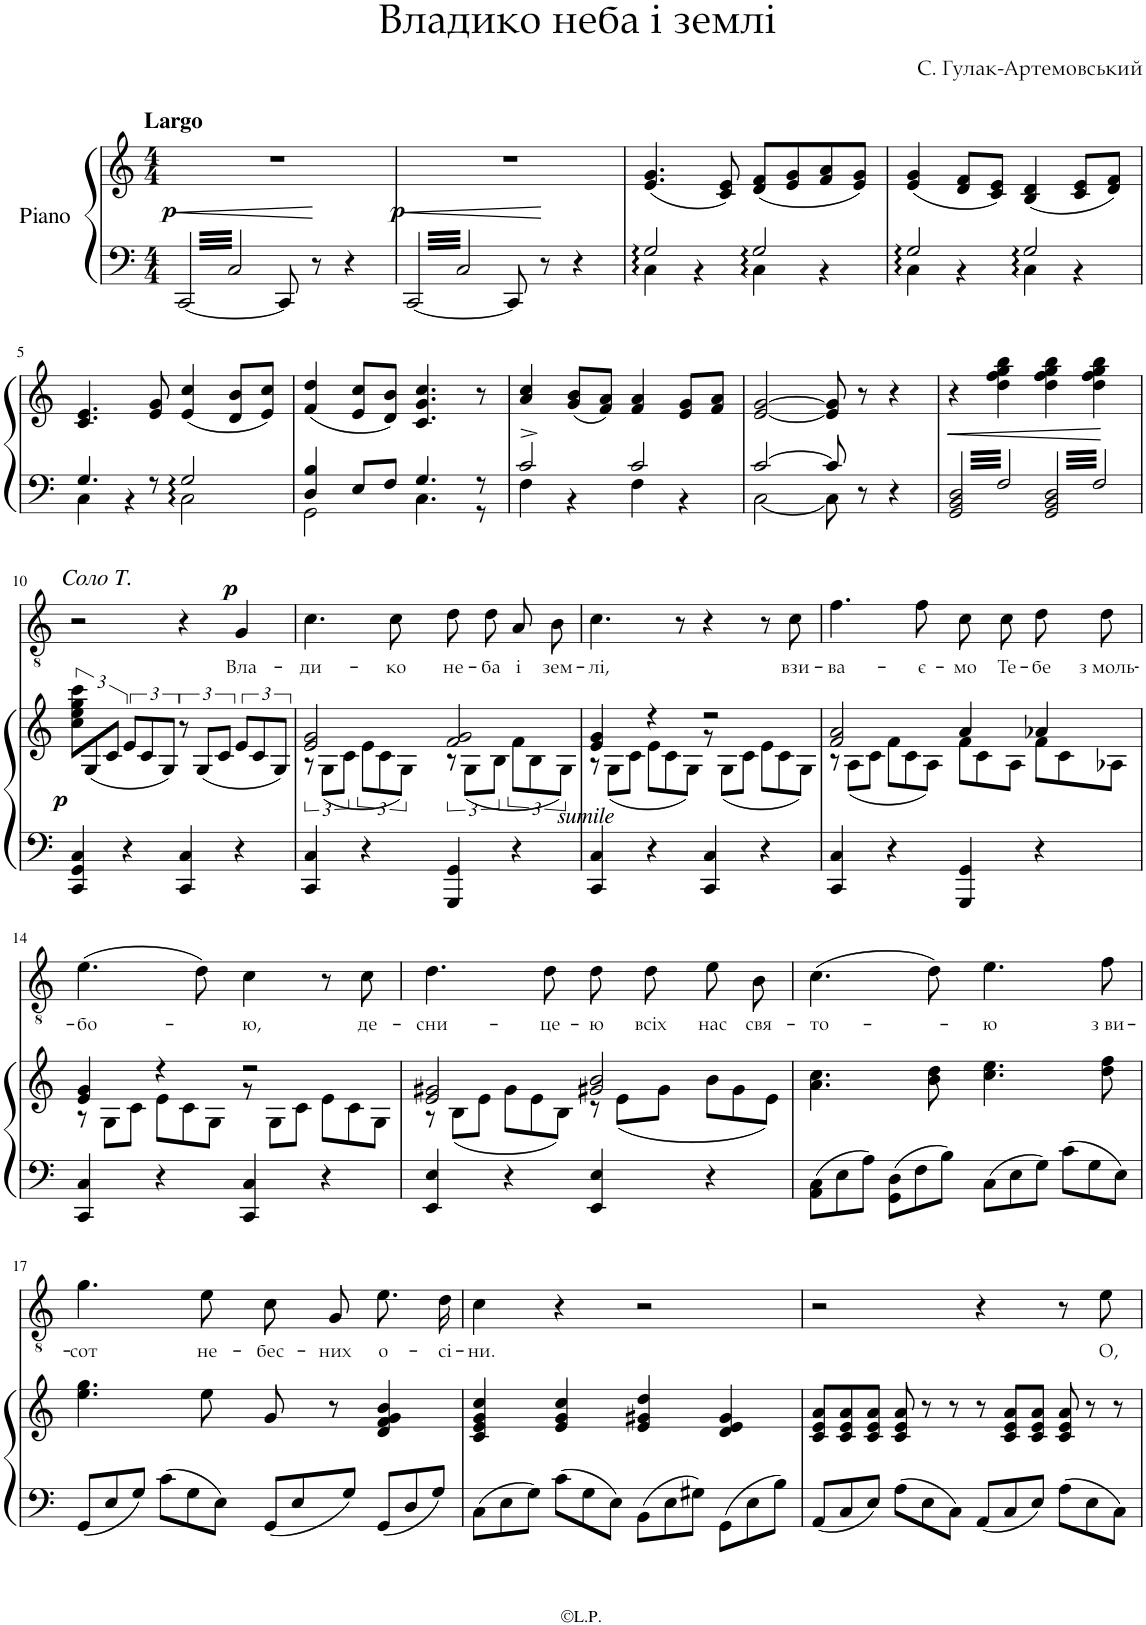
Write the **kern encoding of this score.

**kern	**kern	**dynam	**kern	**kern	**kern	**text	**dynam
*part4	*part4	*part4	*part3	*part2	*part1	*part1	*part1
*staff5	*staff4	*staff4/5	*staff3	*staff2	*staff1	*staff1	*staff1
*I"Piano	*	*	*I"Men	*I"Women	*I"Тенор	*	*
*I'Pno	*	*	*	*	*	*	*
*clefF4	*clefG2	*	*clefF4	*clefG2	*clefGv2	*	*
*k[]	*k[]	*	*k[]	*k[]	*k[]	*	*
*M4/4	*M4/4	*	*M4/4	*M4/4	*M4/4	*	*
=1	=1	=1	=1	=1	=1	=1	=1
!	!	!	!	!	!LO:TX:a:B:t=Largo	!	!
!	!	!LO:DY:a=2	!	!	!	!	!
[6.CC/	1r	p	1r	1r	1r	.	.
6.C/	.	.	.	.	.	.	.
8CC/]	.	.	.	.	.	.	.
8r	.	.	.	.	.	.	.
4r	.	.	.	.	.	.	.
=2	=2	=2	=2	=2	=2	=2	=2
!	!	!LO:DY:a=2	!	!	!	!	!
[6.CC/	1r	p	1r	1r	1r	.	.
6.C/	.	.	.	.	.	.	.
8CC/]	.	.	.	.	.	.	.
8r	.	.	.	.	.	.	.
4r	.	.	.	.	.	.	.
=3	=3	=3	=3	=3	=3	=3	=3
*^	*	*	*	*	*	*	*
2G/	4C\	(4.e/ 4.g/	.	1r	1r	1r	.	.
.	4r	.	.	.	.	.	.	.
.	.	8c/ 8e/)	.	.	.	.	.	.
2G/	4C\	(8d/ 8f/L	.	.	.	.	.	.
.	.	8e/ 8g/	.	.	.	.	.	.
.	4r	8f/ 8a/	.	.	.	.	.	.
.	.	8e/ 8g/J)	.	.	.	.	.	.
=4	=4	=4	=4	=4	=4	=4	=4	=4
2G/	4C\	(4e/ 4g/	.	1r	1r	1r	.	.
.	4r	8d/ 8f/L	.	.	.	.	.	.
.	.	8c/ 8e/J)	.	.	.	.	.	.
2G/	4C\	(4B/ 4d/	.	.	.	.	.	.
.	4r	8c/ 8e/L	.	.	.	.	.	.
.	.	8d/ 8f/J)	.	.	.	.	.	.
!!LO:LB:g=z
=5	=5	=5	=5	=5	=5	=5	=5	=5
4.G/	4C\	4.c/ 4.e/	.	1r	1r	1r	.	.
.	4r	.	.	.	.	.	.	.
8r	.	8e/ 8g/	.	.	.	.	.	.
2G/	2C\	(4e/ 4cc/	.	.	.	.	.	.
.	.	8d/ 8b/L	.	.	.	.	.	.
.	.	8e/ 8cc/J)	.	.	.	.	.	.
=6	=6	=6	=6	=6	=6	=6	=6	=6
4D/ 4B/	2GG\	(4f/ 4dd/	.	1r	1r	1r	.	.
8E/L	.	8e/ 8cc/L	.	.	.	.	.	.
8F/J	.	8d/ 8b/J)	.	.	.	.	.	.
4.G/	4.C\	4.c/ 4.g/ 4.cc/	.	.	.	.	.	.
8r	8r	8r	.	.	.	.	.	.
=7	=7	=7	=7	=7	=7	=7	=7	=7
2c^/	4F\	4a/ 4cc/	.	1r	1r	1r	.	.
.	4r	(8g/ 8b/L	.	.	.	.	.	.
.	.	8f/ 8a/J)	.	.	.	.	.	.
2c/	4F\	4f/ 4a/	.	.	.	.	.	.
.	4r	8e/ 8g/L	.	.	.	.	.	.
.	.	8f/ 8a/J	.	.	.	.	.	.
=8	=8	=8	=8	=8	=8	=8	=8	=8
[2c/	[2C\	[2e/ [2g/	.	1r	1r	1r	.	.
8c/]	8C\]	8e/] 8g/]	.	.	.	.	.	.
8r	4.ryy	8r	.	.	.	.	.	.
4r	.	4r	.	.	.	.	.	.
*v	*v	*	*	*	*	*	*	*
=9	=9	=9	=9	=9	=9	=9	=9
6.GG/ 6.BB/ 6.D/	4r	.	1r	1r	1r	.	.
6.F/	4dd\ 4ff\ 4gg\ 4bb\	.	.	.	.	.	.
6.GG/ 6.BB/ 6.D/	4dd\ 4ff\ 4gg\ 4bb\	.	.	.	.	.	.
6.F/	4dd\ 4ff\ 4gg\ 4bb\	.	.	.	.	.	.
!!LO:LB:g=z
=10	=10	=10	=10	=10	=10	=10	=10
!	!	!	!	!	!LO:TX:a:i:t=Соло Т.	!	!
!	!	!LO:DY:b	!	!	!	!	!
4CC/ 4GG/ 4C/	12cc\ 12ee\ 12gg\ 12ccc\L	p	1r	1r	2r	.	.
.	(12G/	.	.	.	.	.	.
.	12c/J	.	.	.	.	.	.
4r	12e/L	.	.	.	.	.	.
.	12c/	.	.	.	.	.	.
.	12G/J)	.	.	.	.	.	.
4CC/ 4C/	12r	.	.	.	4r	.	.
.	(12G/L	.	.	.	.	.	.
.	12c/J	.	.	.	.	.	.
!	!	!	!	!	!	!LO:LY:b	!LO:DY:a
4r	12e/L	.	.	.	4G/	Вла-	p
.	12c/	.	.	.	.	.	.
.	12G/J)	.	.	.	.	.	.
=11	=11	=11	=11	=11	=11	=11	=11
*	*^	*	*	*	*	*	*
!	!	!	!	!	!	!	!LO:LY:b	!
4CC/ 4C/	2e/ 2g/	12r	.	1r	1r	4.c\	-ди-	.
.	.	(12G\L	.	.	.	.	.	.
.	.	12c\J	.	.	.	.	.	.
4r	.	12e\L	.	.	.	.	.	.
.	.	12c\	.	.	.	.	.	.
!	!	!	!	!	!	!	!LO:LY:b	!
.	.	.	.	.	.	8c\	-ко	.
.	.	12G\J)	.	.	.	.	.	.
!	!	!	!	!	!	!	!LO:LY:b	!
4GGG/ 4GG/	2f/ 2g/	12r	.	.	.	8d\L	не-	.
.	.	(12G\L	.	.	.	.	.	.
!	!	!	!	!	!	!	!LO:LY:b	!
.	.	.	.	.	.	8d\J	-ба	.
.	.	12B\J	.	.	.	.	.	.
!	!	!	!	!	!	!	!LO:LY:b	!
4r	.	12f\L	.	.	.	8A/L	і	.
.	.	12B\	.	.	.	.	.	.
!	!	!	!	!	!	!	!LO:LY:b	!
.	.	.	.	.	.	8B/J	зем-	.
.	.	12G\J)	.	.	.	.	.	.
=12	=12	=12	=12	=12	=12	=12	=12	=12
*	*	*Xbrackettup	*	*	*	*	*	*
!	!LO:TX:b:i:t=sumile	!	!	!	!	!	!	!
!	!	!	!	!	!	!	!LO:LY:b	!
4CC/ 4C/	4e/ 4g/	12r	.	1r	1r	4.c\	-лі,	.
.	.	(12G\L	.	.	.	.	.	.
.	.	12c\J	.	.	.	.	.	.
4r	4r	12e\L	.	.	.	.	.	.
.	.	12c\	.	.	.	.	.	.
.	.	.	.	.	.	8r	.	.
.	.	12G\J)	.	.	.	.	.	.
4CC/ 4C/	2r	12r	.	.	.	4r	.	.
.	.	(12G\L	.	.	.	.	.	.
.	.	12c\J	.	.	.	.	.	.
4r	.	12e\L	.	.	.	8r	.	.
.	.	12c\	.	.	.	.	.	.
!	!	!	!	!	!	!	!LO:LY:b	!
.	.	.	.	.	.	8c\	взи-	.
.	.	12G\J)	.	.	.	.	.	.
=13	=13	=13	=13	=13	=13	=13	=13	=13
!	!	!	!	!	!	!	!LO:LY:b	!
4CC/ 4C/	2f/ 2a/	12r	.	1r	1r	4.f\	-ва-	.
.	.	(12A\L	.	.	.	.	.	.
.	.	12c\J	.	.	.	.	.	.
4r	.	12f\L	.	.	.	.	.	.
.	.	12c\	.	.	.	.	.	.
!	!	!	!	!	!	!	!LO:LY:b	!
.	.	.	.	.	.	8f\	-є-	.
.	.	12A\J)	.	.	.	.	.	.
!	!	!	!	!	!	!	!LO:LY:b	!
4GGG/ 4GG/	4a/	12f\L	.	.	.	8c\L	-мо	.
.	.	12c\	.	.	.	.	.	.
!	!	!	!	!	!	!	!LO:LY:b	!
.	.	.	.	.	.	8c\J	Те-	.
.	.	12A\J	.	.	.	.	.	.
!	!	!	!	!	!	!	!LO:LY:b	!
4r	4a-X/	12f\L	.	.	.	8d\L	-бе	.
.	.	12c\	.	.	.	.	.	.
!	!	!	!	!	!	!	!LO:LY:b	!
.	.	.	.	.	.	8d\J	з моль-	.
.	.	12A-X\J	.	.	.	.	.	.
!!LO:LB:g=z
=14	=14	=14	=14	=14	=14	=14	=14	=14
!	!	!	!	!	!	!	!LO:LY:b	!
4CC/ 4C/	4e/ 4g/	12r	.	1r	1r	(4.e\	-бо-	.
.	.	12G\L	.	.	.	.	.	.
.	.	12c\J	.	.	.	.	.	.
4r	4r	12e\L	.	.	.	.	.	.
.	.	12c\	.	.	.	.	.	.
.	.	.	.	.	.	8d\)	.	.
.	.	12G\J	.	.	.	.	.	.
!	!	!	!	!	!	!	!LO:LY:b	!
4CC/ 4C/	2r	12r	.	.	.	4c\	-ю,	.
.	.	12G\L	.	.	.	.	.	.
.	.	12c\J	.	.	.	.	.	.
4r	.	12e\L	.	.	.	8r	.	.
.	.	12c\	.	.	.	.	.	.
!	!	!	!	!	!	!	!LO:LY:b	!
.	.	.	.	.	.	8c\	де-	.
.	.	12G\J	.	.	.	.	.	.
=15	=15	=15	=15	=15	=15	=15	=15	=15
!	!	!	!	!	!	!	!LO:LY:b	!
4EE/ 4E/	2e/ 2g#X/	12r	.	1r	1r	4.d\	-сни-	.
.	.	(12B\L	.	.	.	.	.	.
.	.	12e\J	.	.	.	.	.	.
4r	.	12g#\L	.	.	.	.	.	.
.	.	12e\	.	.	.	.	.	.
!	!	!	!	!	!	!	!LO:LY:b	!
.	.	.	.	.	.	8d\	-це-	.
.	.	12B\J)	.	.	.	.	.	.
!	!	!	!	!	!	!	!LO:LY:b	!
4EE/ 4E/	2g#X/ 2b/	12r	.	.	.	8d\L	-ю	.
.	.	(12e\L	.	.	.	.	.	.
!	!	!	!	!	!	!	!LO:LY:b	!
.	.	.	.	.	.	8d\J	всіх	.
.	.	12g#\J	.	.	.	.	.	.
!	!	!	!	!	!	!	!LO:LY:b	!
4r	.	12b\L	.	.	.	8e\L	нас	.
.	.	12g#\	.	.	.	.	.	.
!	!	!	!	!	!	!	!LO:LY:b	!
.	.	.	.	.	.	8B\J	свя-	.
.	.	12e\J)	.	.	.	.	.	.
*	*v	*v	*	*	*	*	*	*
=16	=16	=16	=16	=16	=16	=16	=16
*Xbrackettup	*	*	*	*	*	*	*
*	*^	*	*	*	*	*	*
!	!	!	!	!	!	!	!LO:LY:b	!
*	*v	*v	*	*	*	*	*	*
12AA\ 12C\L	4.a\ 4.cc\	.	1r	1r	(4.c\	-то-	.
12E\	.	.	.	.	.	.	.
12A\J	.	.	.	.	.	.	.
12GG\ 12D\L	.	.	.	.	.	.	.
12F\	.	.	.	.	.	.	.
.	8b\ 8dd\	.	.	.	8d\)	.	.
12B\J	.	.	.	.	.	.	.
!	!	!	!	!	!	!LO:LY:b	!
12C\L	4.cc\ 4.ee\	.	.	.	4.e\	-ю	.
12E\	.	.	.	.	.	.	.
12G\J	.	.	.	.	.	.	.
12c\L	.	.	.	.	.	.	.
12G\	.	.	.	.	.	.	.
!	!	!	!	!	!	!LO:LY:b	!
.	8dd\ 8ff\	.	.	.	8f\	з ви-	.
12E\J	.	.	.	.	.	.	.
!!LO:LB:g=z
=17	=17	=17	=17	=17	=17	=17	=17
!	!	!	!	!	!	!LO:LY:b	!
12GG/L	4.ee\ 4.gg\	.	1r	1r	4.g\	-сот	.
12E/	.	.	.	.	.	.	.
12G/J	.	.	.	.	.	.	.
12c\L	.	.	.	.	.	.	.
12G\	.	.	.	.	.	.	.
!	!	!	!	!	!	!LO:LY:b	!
.	8ee\	.	.	.	8e\	не-	.
12E\J	.	.	.	.	.	.	.
!	!	!	!	!	!	!LO:LY:b	!
12GG/L	8g/	.	.	.	8c/L	-бес-	.
12E/	.	.	.	.	.	.	.
!	!	!	!	!	!	!LO:LY:b	!
.	8r	.	.	.	8G/J	-них	.
12G/J	.	.	.	.	.	.	.
!	!	!	!	!	!	!LO:LY:b	!
12GG/L	4d/ 4f/ 4g/ 4b/	.	.	.	8.e\L	о-	.
12D/	.	.	.	.	.	.	.
12E/J	.	.	.	.	.	.	.
!	!	!	!	!	!	!LO:LY:b	!
.	.	.	.	.	16d\Jk	-сі-	.
=18	=18	=18	=18	=18	=18	=18	=18
!	!	!	!	!	!	!LO:LY:b	!
12C\L	4c/ 4e/ 4g/ 4cc/	.	1r	1r	4c\	-ни.	.
12E\	.	.	.	.	.	.	.
12G\J	.	.	.	.	.	.	.
12c\L	4e/ 4g/ 4cc/	.	.	.	4r	.	.
12G\	.	.	.	.	.	.	.
12E\J	.	.	.	.	.	.	.
12BB\L	4e/ 4g#X/ 4dd/	.	.	.	2r	.	.
12E\	.	.	.	.	.	.	.
12G#X\J	.	.	.	.	.	.	.
12GG\L	4d/ 4e/ 4g#/	.	.	.	.	.	.
12E\	.	.	.	.	.	.	.
12B\J	.	.	.	.	.	.	.
=19	=19	=19	=19	=19	=19	=19	=19
12AA/L	12c/ 12e/ 12a/L	.	1r	1r	2r	.	.
12C/	12c/ 12e/ 12a/	.	.	.	.	.	.
12E/J	12c/ 12e/ 12a/J	.	.	.	.	.	.
12A\L	12c/ 12e/ 12a/	.	.	.	.	.	.
12E\	4r	.	.	.	.	.	.
12C\J	.	.	.	.	.	.	.
12AA/L	.	.	.	.	4r	.	.
12C/	12c/ 12e/ 12a/L	.	.	.	.	.	.
12E/J	12c/ 12e/ 12a/J	.	.	.	.	.	.
12A\L	12c/ 12e/ 12a/	.	.	.	8r	.	.
12E\	12r	.	.	.	.	.	.
!	!	!	!	!	!	!LO:LY:b	!
.	.	.	.	.	8e\	О,	.
12C\J	12r	.	.	.	.	.	.
=	=	=	=	=	=	=	=
*-	*-	*-	*-	*-	*-	*-	*-
